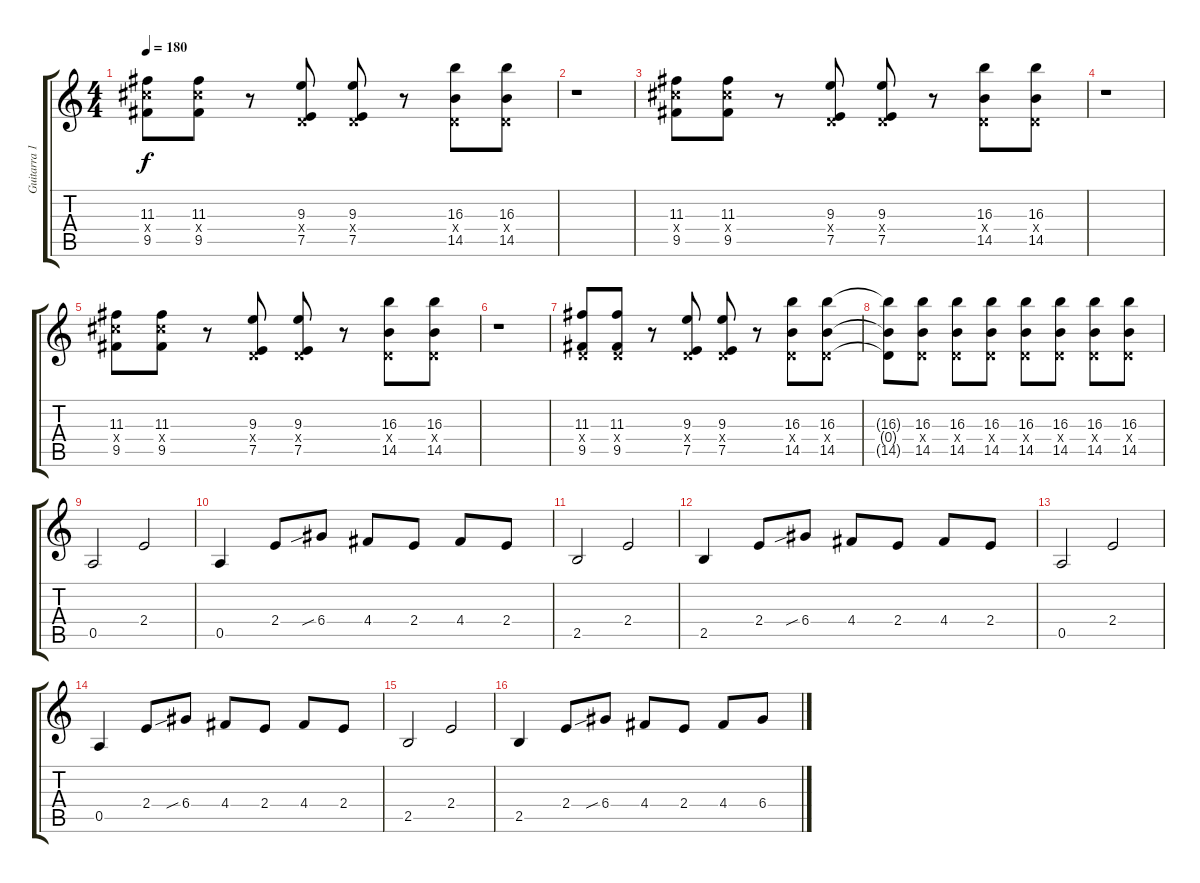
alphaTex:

\track ("Guitarra 1 Distorção" "Guitarra 1") {instrument distortionguitar}
\staff {score tabs}
\tuning (E4 B3 G3 D3 A2 E2) {hide}
\ts (4 4)
\tempo 180
\clef g2
\ks c
(11.3 11.4{x} 9.5).8{dy f instrument distortionguitar} (11.3 11.4{x} 9.5).8 r.8 (9.3 0.4{x} 7.5).8 (9.3 0.4{x} 7.5).8 r.8 (16.3 0.4{x} 14.5).8 (16.3 0.4{x} 14.5).8 |
r.1 |
(11.3 11.4{x} 9.5).8 (11.3 11.4{x} 9.5).8 r.8 (9.3 0.4{x} 7.5).8 (9.3 0.4{x} 7.5).8 r.8 (16.3 0.4{x} 14.5).8 (16.3 0.4{x} 14.5).8 |
r.1 |
(11.3 11.4{x} 9.5).8 (11.3 11.4{x} 9.5).8 r.8 (9.3 0.4{x} 7.5).8 (9.3 0.4{x} 7.5).8 r.8 (16.3 0.4{x} 14.5).8 (16.3 0.4{x} 14.5).8 |
r.1 |
(11.3 0.4{x} 9.5).8 (11.3 0.4{x} 9.5).8 r.8 (9.3 0.4{x} 7.5).8 (9.3 0.4{x} 7.5).8 r.8 (16.3 0.4{x} 14.5).8 (16.3 0.4{x} 14.5).8 |
(16.3{t} 0.4{t} 14.5{t}).8 (16.3 0.4{x} 14.5).8 (16.3 0.4{x} 14.5).8 (16.3 0.4{x} 14.5).8 (16.3 0.4{x} 14.5).8 (16.3 0.4{x} 14.5).8 (16.3 0.4{x} 14.5).8 (16.3 0.4{x} 14.5).8 |
0.5.2 2.4.2 |
0.5.4 2.4.8 6.4{sib}.8 4.4.8 2.4.8 4.4.8 2.4.8 |
2.5.2 2.4.2 |
2.5.4 2.4.8 6.4{sib}.8 4.4.8 2.4.8 4.4.8 2.4.8 |
0.5.2 2.4.2 |
0.5.4 2.4.8 6.4{sib}.8 4.4.8 2.4.8 4.4.8 2.4.8 |
2.5.2 2.4.2 |
2.5.4 2.4.8 6.4{sib}.8 4.4.8 2.4.8 4.4.8 6.4.8
